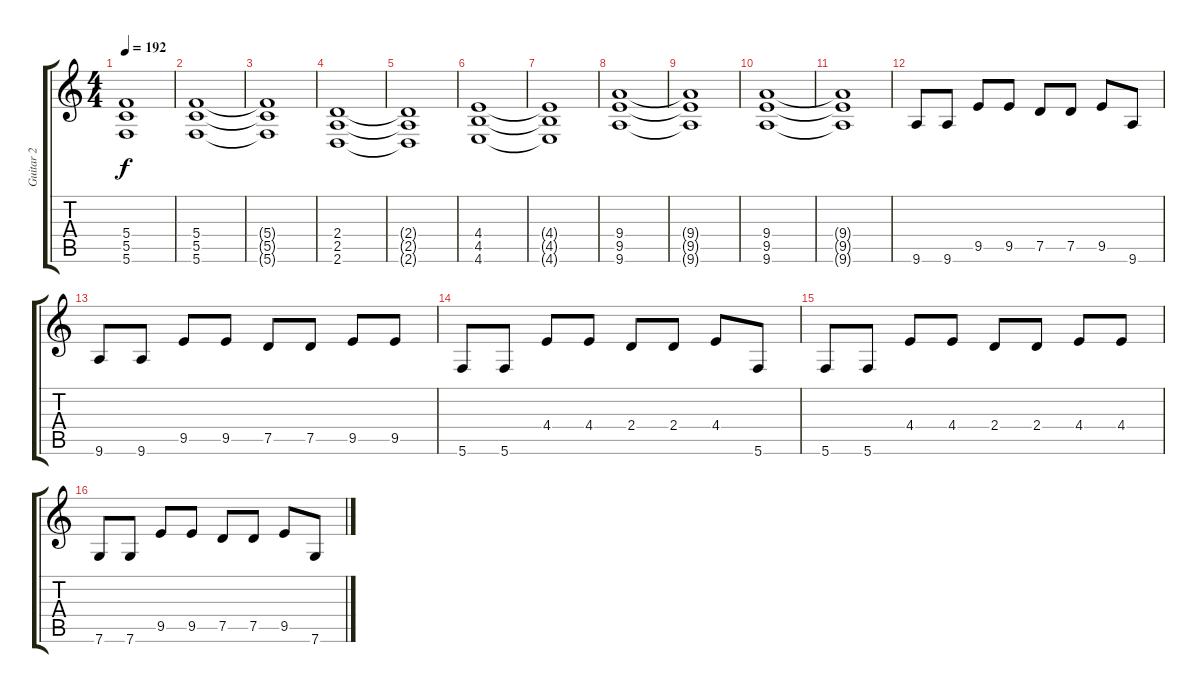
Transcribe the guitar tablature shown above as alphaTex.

\track ("Guitar 2" "Guitar 2") {instrument distortionguitar}
\staff {score tabs}
\tuning (D4 A3 F3 C3 G2 C2) {hide}
\ts (4 4)
\tempo 192
\clef g2
\ks c
(5.4{t} 5.5{t} 5.6{t}).1{dy f} |
(5.4 5.5 5.6).1 |
(5.4{t} 5.5{t} 5.6{t}).1 |
(2.4 2.5 2.6).1 |
(2.4{t} 2.5{t} 2.6{t}).1 |
(4.4 4.5 4.6).1 |
(4.4{t} 4.5{t} 4.6{t}).1 |
(9.4 9.5 9.6).1 |
(9.4{t} 9.5{t} 9.6{t}).1 |
(9.4 9.5 9.6).1 |
(9.4{t} 9.5{t} 9.6{t}).1 |
9.6.8{volume 16} 9.6.8 9.5.8 9.5.8 7.5.8 7.5.8 9.5.8 9.6.8 |
9.6.8 9.6.8 9.5.8 9.5.8 7.5.8 7.5.8 9.5.8 9.5.8 |
5.6.8 5.6.8 4.4.8 4.4.8 2.4.8 2.4.8 4.4.8 5.6.8 |
5.6.8 5.6.8 4.4.8 4.4.8 2.4.8 2.4.8 4.4.8 4.4.8 |
7.6.8 7.6.8 9.5.8 9.5.8 7.5.8 7.5.8 9.5.8 7.6.8
